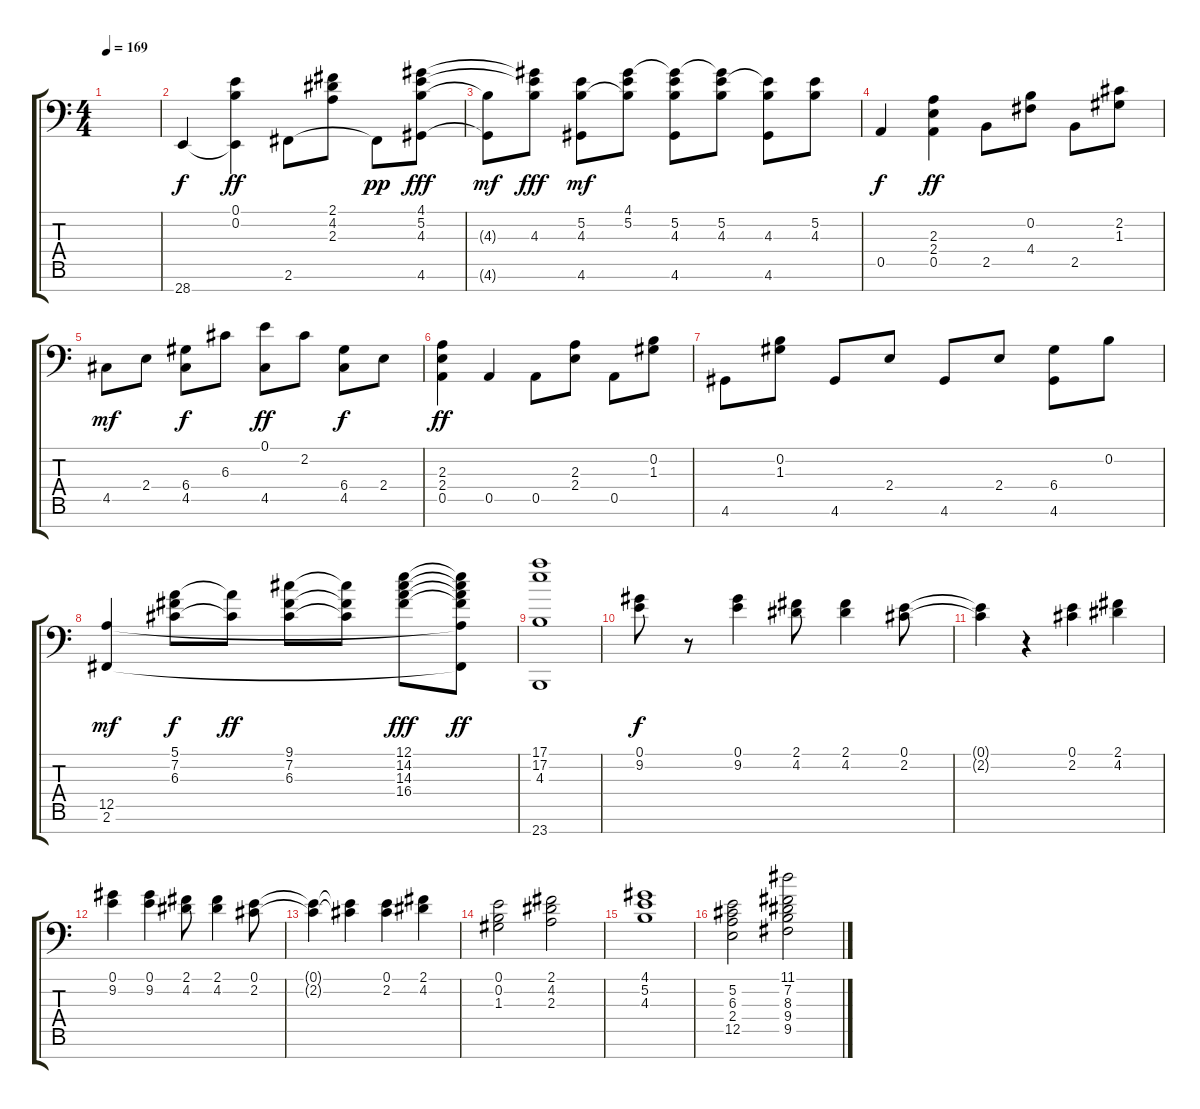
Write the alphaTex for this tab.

\track "" {instrument acousticgrandpiano}
\staff {score tabs}
\tuning (E4 B3 G3 D3 A2 E2 C0) {hide}
\ts (4 4)
\tempo 169
\clef f4
\ks c
|
28.7.4 (0.1 0.2 28.7{t}).4{dy ff} 2.6.8 (2.1 4.2 2.3).8 2.6{t}.8{dy pp} (4.1 5.2 4.3 4.6).8{dy fff} |
(4.3{t} 4.6{t}).8{dy mf} (4.1{t} 5.2{t} 4.3).8{dy fff} (5.2 4.3 4.6).8{dy mf} (4.1 5.2 4.3{t}).8 (4.1{t} 5.2 4.3 4.6).8 (4.1{t} 5.2 4.3).8 (5.2{t} 4.3 4.6).8 (5.2 4.3).8 |
0.5.4{dy f} (2.3 2.4 0.5).4{dy ff} 2.5.8 (0.2 4.4).8 2.5.8 (2.2 1.3).8 |
4.5.8{dy mf} 2.4.8 (6.4 4.5).8{dy f} 6.3.8 (0.1 4.5).8{dy ff} 2.2.8 (6.4 4.5).8{dy f} 2.4.8 |
(2.3 2.4 0.5).4{dy ff} 0.5.4 0.5.8 (2.3 2.4).8 0.5.8 (0.2 1.3).8 |
4.6.8 (0.2 1.3).8 4.6.8 2.4.8 4.6.8 2.4.8 (6.4 4.6).8 0.2.8 |
(12.5 2.6).4{dy mf} (5.1 7.2 6.3).8{dy f beam merge} (5.1{t} 6.3{t}).8{dy ff} (9.1 7.2 6.3).8{beam merge} (9.1{t} 7.2{t} 6.3{t}).8 (12.1 14.2 14.3 16.4).8{dy fff beam merge} (12.1{t} 14.2{t} 14.3{t} 16.4{t} 12.5{t} 2.6{t}).8{dy ff} |
(17.1 17.2 4.3 23.7).1 |
(0.1 9.2).8{dy f} r.8 (0.1 9.2).4 (2.1 4.2).8 (2.1 4.2).4 (0.1 2.2).8 |
(0.1{t} 2.2{t}).4 r.4 (0.1 2.2).4 (2.1 4.2).4 |
(0.1 9.2).4 (0.1 9.2).4 (2.1 4.2).8 (2.1 4.2).4 (0.1 2.2).8 |
(0.1{t} 2.2{t}).4 (0.1{t} 2.2{t}).4 (0.1 2.2).4 (2.1 4.2).4 |
(0.1 0.2 1.3).2 (2.1 4.2 2.3).2 |
(4.1 5.2 4.3).1 |
(5.2 6.3 2.4 12.5).2 (11.1 7.2 8.3 9.4 9.5).2
